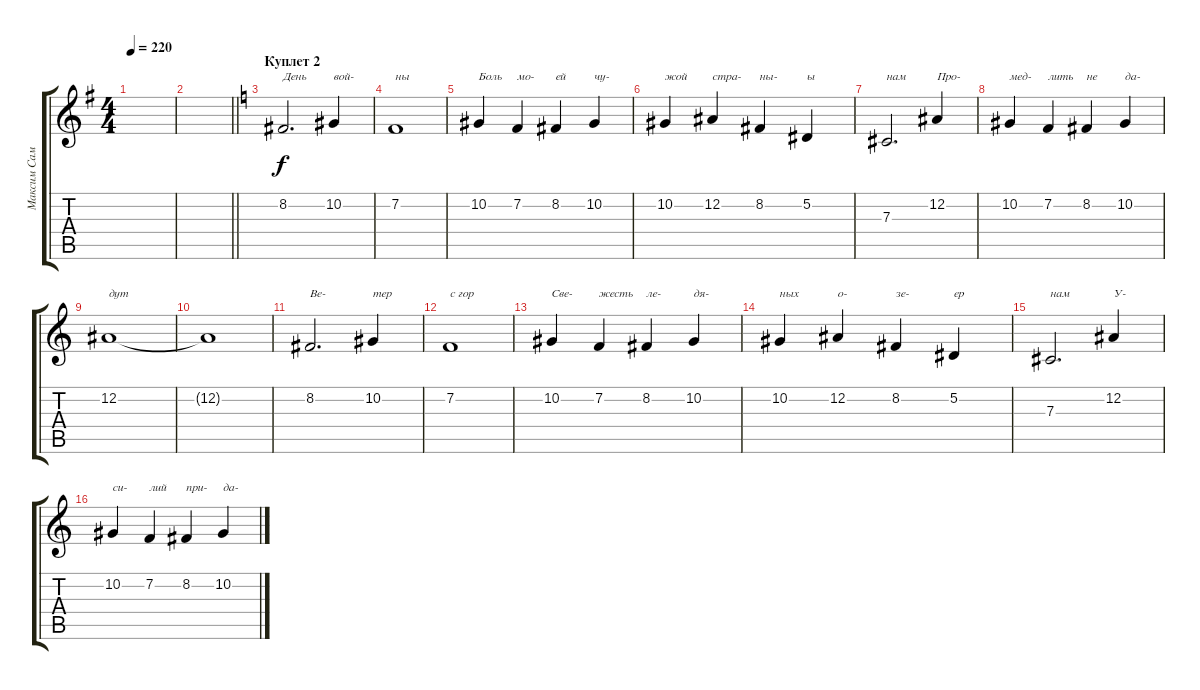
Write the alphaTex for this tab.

\track ("Максим Самосват" "Максим Сам") {instrument bassoon}
\staff {score tabs}
\tuning (Eb4 Bb3 Gb3 Db3 Ab2 Eb2) {hide}
\ts (4 4)
\tempo 220
\clef g2
\ks g
|
\barLineRight lightlight
|
\section ("" "Куплет 2")
\ks c
8.2.2{d txt "День"} 10.2.4{txt "вой-"} |
7.2.1{txt "ны"} |
10.2.4{txt "Боль"} 7.2.4{txt "мо-"} 8.2.4{txt "ей"} 10.2.4{txt "чу-"} |
10.2.4{txt "жой"} 12.2.4{txt "стра-"} 8.2.4{txt "ны-"} 5.2.4{txt "ы"} |
7.3.2{d txt "нам"} 12.2.4{txt "Про-"} |
10.2.4{txt "мед-"} 7.2.4{txt "лить"} 8.2.4{txt "не"} 10.2.4{txt "да-"} |
12.2.1{txt "дут"} |
12.2{t}.1 |
8.2.2{d txt "Ве-"} 10.2.4{txt "тер"} |
7.2.1{txt "с гор"} |
10.2.4{txt "Све-"} 7.2.4{txt "жесть"} 8.2.4{txt "ле-"} 10.2.4{txt "дя-"} |
10.2.4{txt "ных"} 12.2.4{txt "о-"} 8.2.4{txt "зе-"} 5.2.4{txt "ер"} |
7.3.2{d txt "нам"} 12.2.4{txt "У-"} |
10.2.4{txt "си-"} 7.2.4{txt "лий"} 8.2.4{txt "при-"} 10.2.4{txt "да-"}
